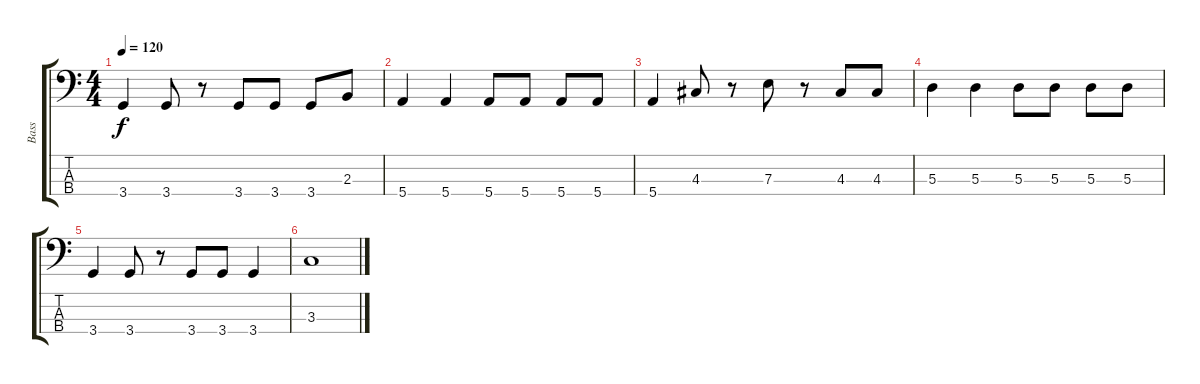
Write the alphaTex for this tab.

\track ("Bass" "Bass") {instrument acousticbass}
\staff {score tabs}
\tuning (G2 D2 A1 E1) {hide}
\ts (4 4)
\tempo 120
\clef f4
\ks c
3.4.4{dy f} 3.4.8 r.8 3.4.8 3.4.8 3.4.8 2.3.8 |
5.4.4 5.4.4 5.4.8 5.4.8 5.4.8 5.4.8 |
5.4.4 4.3.8 r.8 7.3.8 r.8 4.3.8 4.3.8 |
5.3.4 5.3.4 5.3.8 5.3.8 5.3.8 5.3.8 |
3.4.4 3.4.8 r.8 3.4.8 3.4.8 3.4.4 |
3.3.1
